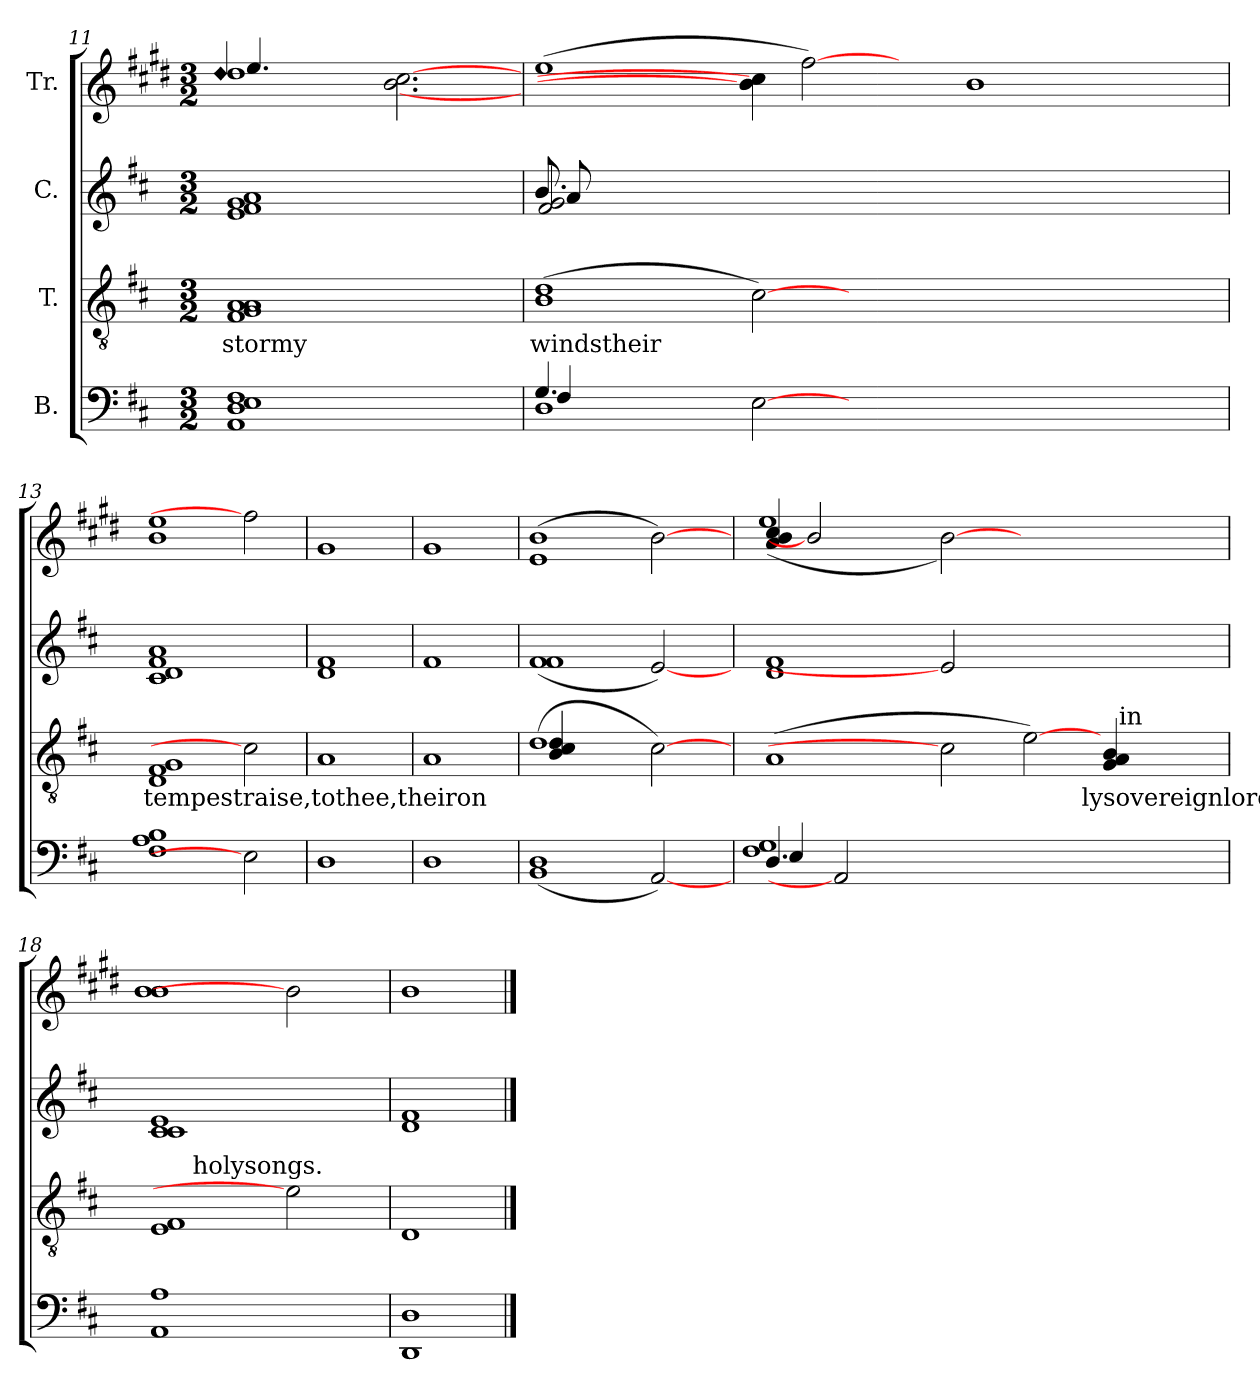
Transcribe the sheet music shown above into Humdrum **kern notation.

**kern	**kern	**text	**kern	**kern
*part4	*part3	*part3	*part2	*part1
*staff4	*staff3	*staff3	*staff2	*staff1
*I"B.	*I"T.	*	*I"C.	*I"Tr.
*clefF4	*clefGv2	*	*clefG2	*clefG2
*	*	*	*	*ITrd1c2
*k[f#c#]	*k[f#c#]	*	*k[f#c#]	*k[f#c#]
*D:	*D:	*	*D:	*D:
*M3/2	*M3/2	*	*M3/2	*M3/2
=11	=11	=11	=11	=11
*	*	*	*	*^
*	*	*	*	*	*^
!	!	!LO:LY:b:rj	!	!	!	!LO:N:head=diamond
(>1E 1D 1AA 1F#	(<1A 1A 1G 1F#	stormy	(<1g 1f# 1e 1a	1cc#	4.dd/	4cc#/
.	.	.	.	.	.	1.ryy
.	.	.	.	.	1ryy	.
2.ryy	2.ryy	.	2.ryy	[2.b [2.a	.	.
.	.	.	.	.	4.ryy	.
*	*	*	*	*	*v	*v
=12	=12	=12	=12	=12	=12
*^	*	*	*	*	*
*	*^	*	*	*	*	*
!	!	!	!	!LO:LY:b:rj	!	!	!
*	*	*	*	*	*^	*	*
*	*	*	*	*	*	*^	*v	*v
4.G/	1D	4F#/	(>1B 1d	windstheir	8.b/	2g/ 2f#/	8a/	(>1dd
.	.	.	.	.	.	.	0ryy	.
.	.	.	.	.	0ryy	.	.	.
.	.	1.ryy	.	.	.	.	.	.
1.ryy	.	.	.	.	.	.	.	.
.	.	.	.	.	.	0ryy	.	.
!	!	!	!	!LO:LY:b:rj	!	!	!	!
.	[2E	.	[2c#)	.	.	.	.	4b] 4a]
.	.	.	.	.	.	.	.	[2ee)
.	1.ryy	.	1.ryy	.	.	.	.	.
.	.	1ryy	.	.	.	.	.	4ryy
1ryy	.	.	.	.	.	.	.	.
.	.	.	.	.	.	.	.	1a
.	.	.	.	.	.	.	2ryy	.
.	.	.	.	.	2ryy	.	.	.
.	.	.	.	.	.	2ryy	.	.
.	.	.	.	.	.	.	4.ryy	.
.	.	.	.	.	4ryy	.	.	.
.	.	4ryy	.	.	.	.	.	.
8ryy	.	.	.	.	.	.	.	.
.	.	.	.	.	16ryy	.	.	.
*v	*v	*v	*	*	*v	*v	*v	*
=13	=13	=13	=13	=13
!	!	!LO:LY:b:rj	!	!
(>1B 1F# 1A	(<1G 1D 1F#	tempestraise,tothee,theiron-	(<1a 1f# 1d 1c#	1dd 1a
2E]	2c#]	.	2ryy	2ee]
=14	=14	=14	=14	=14
!	!	!LO:LY:b:rj	!	!
1D	1A	--	1d 1f#	1f#
=15	=15	=15	=15	=15
!	!	!LO:LY:b:rj	!	!
1D	1A	--	1f#	1f#
=16	=16	=16	=16	=16
*	*^	*	*	*
!	!	!	!LO:LY:b:rj	!	!
(<1BB 1D	(>1d	(>4d/ 4c#/ 4B/	--	(<1f# 1f#	(<1d 1a
.	.	1ryy	.	.	.
!	!	!	!LO:LY:b:rj	!	!
[2AA)	[2c#)	.	--	[2e)	[2a)
.	.	4ryy	.	.	.
=17	=17	=17	=17	=17	=17
*^	*	*	*	*	*
*	*^	*	*	*	*	*
!	!	!	!	!	!LO:LY:b:rj	!	!
*	*	*	*	*	*	*	*^
4.D/	1F# 1G	4E/	(>1A	1ryy	--	1f# 1d	(<4a/ 4g/ 4b/	(>1dd
.	.	1ryy	.	.	.	.	2a]	.
2AA]	.	.	.	.	.	.	.	.
.	.	.	.	.	.	.	2.ryy	.
1ryy	.	.	.	.	.	.	.	.
.	1ryy	.	2c#]	1ryy	.	2e]	.	[2a)
.	.	4ryy	.	.	.	.	.	.
!	!	!	!	!	!LO:LY:b:rj	!	!	!
.	.	2.ryy	[2e)	.	--	2.ryy	2.ryy	2.ryy
4ryy	.	.	.	.	.	.	.	.
!	!	!	!	!	!LO:LY:b:rj	!	!	!
.	4ryy	.	(<4B/ 4A/ 4G/	64ryy	-lysovereignlord.	.	.	.
!	!	!	!	!LO:TX:a:t=in	!	!	!	!
.	.	.	.	8...ryy	.	.	.	.
8ryy	.	.	.	.	.	.	.	.
*v	*v	*v	*	*	*	*	*v	*v
=18	=18	=18	=18	=18	=18
!	!	!	!LO:LY:b:rj	!	!
1A 1AA	1F# 1E	8ryy	.	1c# 1c# 1e	1a 1a
.	.	32ryy	.	.	.
!	!	!LO:TX:a:t=holysongs.	!	!	!
.	.	1ryy	.	.	.
2ryy	2e]	.	.	2ryy	2a]
.	.	4ryy	.	.	.
.	.	16.ryy	.	.	.
=19	=19	=19	=19	=19	=19
!	!	!	!LO:LY:b:rj	!	!
*	*v	*v	*	*	*
1D 1DD	1D	.	1d 1f#	1a
==	==	==	==	==
*-	*-	*-	*-	*-
